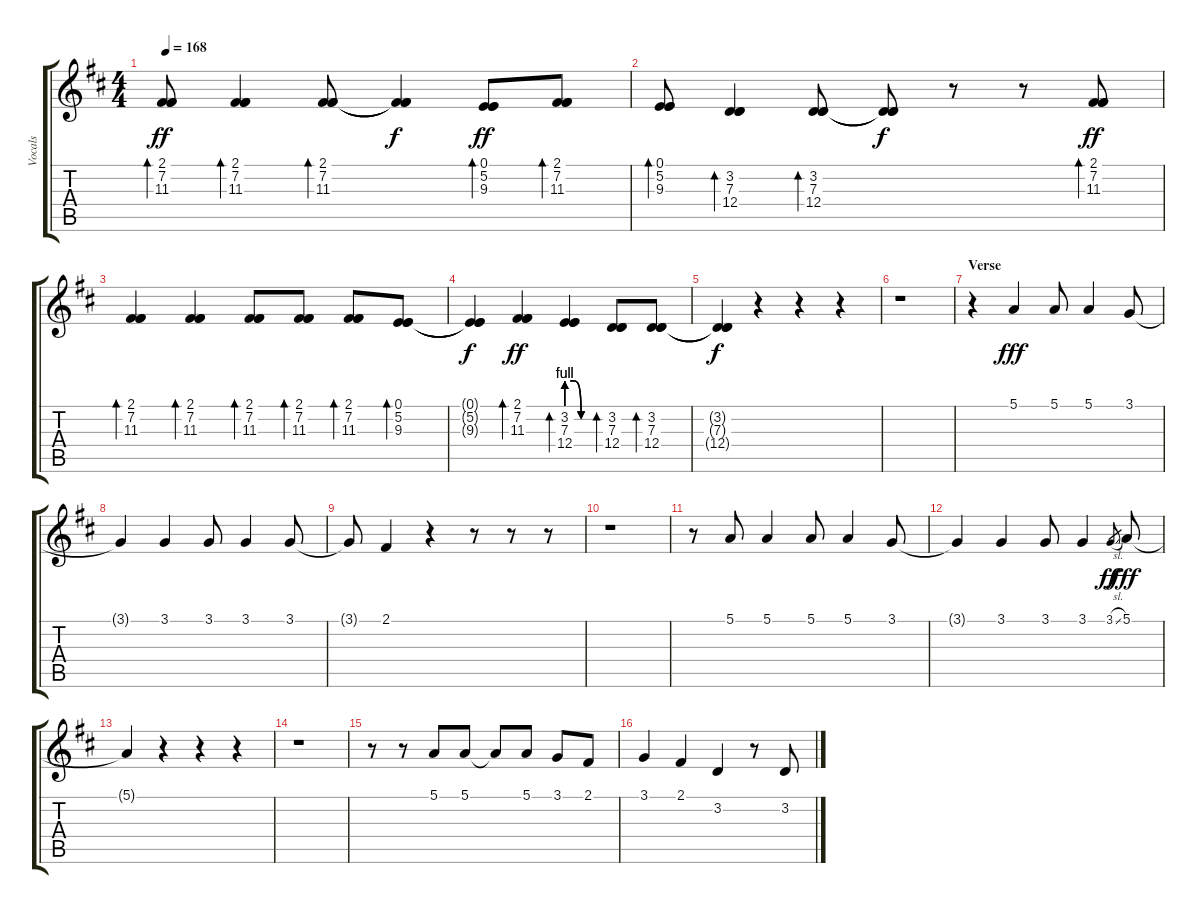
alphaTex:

\track ("Vocals" "Vocals") {instrument altosax}
\staff {score tabs}
\tuning (E4 B3 G3 D3 A2 E2) {hide}
\ts (4 4)
\tempo 168
\clef g2
\ks d
(2.1 7.2 11.3).8{bd 240 dy ff} (2.1 7.2 11.3).4{bd 240} (2.1 7.2 11.3).8{bd 240} (2.1{t} 7.2{t} 11.3{t}).4{dy f} (0.1 5.2 9.3).8{bd 240 dy ff} (2.1 7.2 11.3).8{bd 240} |
(0.1 5.2 9.3).8{bd 240} (3.2 7.3 12.4).4{bd 240} (3.2 7.3 12.4).8{bd 240} (3.2{t} 7.3{t} 12.4{t}).8{dy f} r.8 r.8 (2.1 7.2 11.3).8{bd 240 dy ff} |
(2.1 7.2 11.3).4{bd 240} (2.1 7.2 11.3).4{bd 240} (2.1 7.2 11.3).8{bd 240} (2.1 7.2 11.3).8{bd 240} (2.1 7.2 11.3).8{bd 240} (0.1 5.2 9.3).8{bd 240} |
(0.1{t} 5.2{t} 9.3{t}).4{dy f} (2.1 7.2 11.3).4{bd 240 dy ff} (3.2{be (custom 0 4 20 4 40 0 60 0)} 7.3{be (custom 0 4 20 4 40 0 60 0)} 12.4{be (custom 0 4 20 4 40 0 60 0)}).4{bd 240} (3.2 7.3 12.4).8{bd 240} (3.2 7.3 12.4).8{bd 240} |
(3.2{t} 7.3{t} 12.4{t}).4{dy f} r.4 r.4 r.4 |
r.1 |
\section ("" "Verse")
r.4 5.1.4{dy fff} 5.1.8 5.1.4 3.1.8 |
3.1{t}.4 3.1.4 3.1.8 3.1.4 3.1.8 |
3.1{t}.8 2.1.4 r.4 r.8 r.8 r.8 |
r.1 |
r.8 5.1.8 5.1.4 5.1.8 5.1.4 3.1.8 |
3.1{t}.4 3.1.4 3.1.8 3.1.4 3.1{sl}.8{gr dy ff} 5.1.8{dy fff} |
5.1{t}.4 r.4 r.4 r.4 |
r.1 |
r.8 r.8 5.1.8 5.1.8 5.1{t}.8 5.1.8 3.1.8 2.1.8 |
3.1.4 2.1.4 3.2.4 r.8 3.2.8
